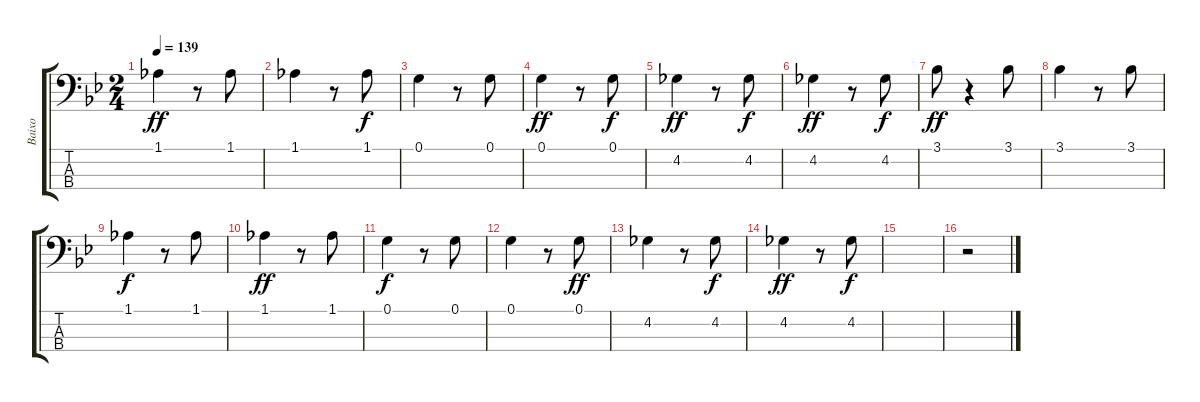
\track ("Baixo" "Baixo") {instrument electricbassfinger}
\staff {score tabs}
\tuning (G2 D2 A1 E1) {hide}
\ts (2 4)
\tempo 139
\clef f4
\ks bb
1.1.4{dy ff} r.8 1.1.8 |
1.1.4 r.8 1.1.8{dy f} |
0.1.4 r.8 0.1.8 |
0.1.4{dy ff} r.8 0.1.8{dy f} |
4.2.4{dy ff} r.8 4.2.8{dy f} |
4.2.4{dy ff} r.8 4.2.8{dy f} |
3.1.8{dy ff} r.4 3.1.8 |
3.1.4 r.8 3.1.8 |
1.1.4{dy f} r.8 1.1.8 |
1.1.4{dy ff} r.8 1.1.8 |
0.1.4{dy f} r.8 0.1.8 |
0.1.4 r.8 0.1.8{dy ff} |
4.2.4 r.8 4.2.8{dy f} |
4.2.4{dy ff} r.8 4.2.8{dy f} |
|
r.2
